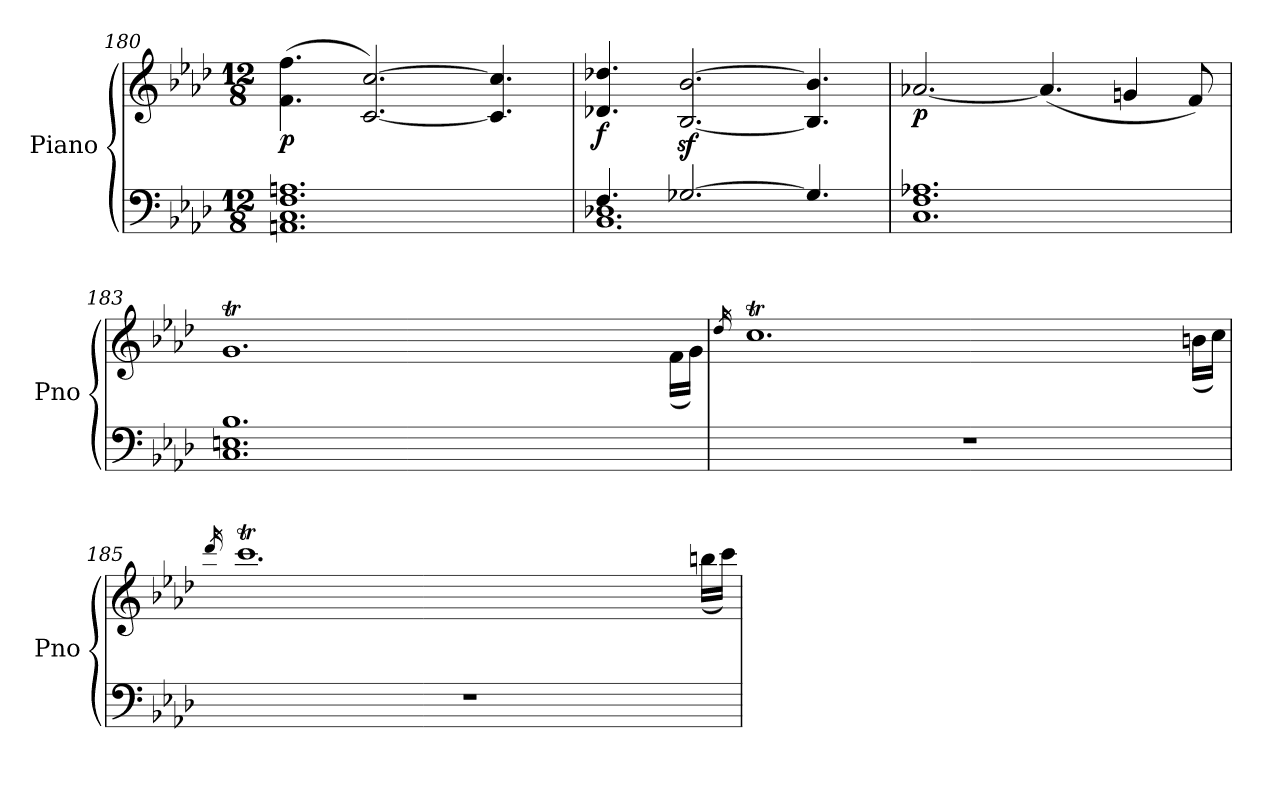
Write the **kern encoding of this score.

**kern	**kern	**dynam
*part1	*part1	*part1
*staff2	*staff1	*staff1/2
*I"Piano	*	*
*I'Pno	*	*
*clefF4	*clefG2	*
*k[b-e-a-d-]	*k[b-e-a-d-]	*
*A-:	*A-:	*
*M12/8	*M12/8	*
=180	=180	=180
!	!	!LO:DY:b
1.AAn 1.C 1.F 1.An	(>4.f\ 4.ff\	p
.	[2.c/ [2.cc/)	.
.	4.c/] 4.cc/]	.
=181	=181	=181
*^	*	*
!	!	!	!LO:DY:b
4.F/	1.BB- 1.D-X	4.d-X/ 4.dd-X/	f
[2.G-X/	.	[2.B-/z< [2.b-/z<	.
4.G-/]	.	4.B-/] 4.b-/]	.
*v	*v	*	*
=182	=182	=182
!	!	!LO:DY:b
1.C 1.F 1.A-X	[2.a-X/	p
.	(<4.a-/]	.
.	4gn/	.
.	8f/)	.
=183	=183	=183
*	*^	*
1.C 1.En 1.B-	1.gt	16gLLyy	.
.	.	16f#Xyy	.
.	.	16a-yy	.
.	.	16gyy	.
.	.	16a-yy	.
.	.	16gJJyy	.
.	.	16a-LLyy	.
.	.	16gyy	.
.	.	16a-yy	.
.	.	16gyy	.
.	.	16a-yy	.
.	.	16gJJyy	.
.	.	16a-LLyy	.
.	.	16gyy	.
.	.	16a-yy	.
.	.	16gyy	.
.	.	16a-yy	.
.	.	16gJJyy	.
.	.	16a-LLyy	.
.	.	16gyy	.
.	.	16a-yy	.
.	.	16gJJyy	.
.	.	(<16f#\LL	.
.	.	16g\JJ)	.
=184	=184	=184	=184
.	16qdd-/	.	.
1.r	1.cct	16dd-LLyy	.
.	.	16ccyy	.
.	.	16dd-yy	.
.	.	16ccyy	.
.	.	16dd-yy	.
.	.	16ccJJyy	.
.	.	16dd-LLyy	.
.	.	16ccyy	.
.	.	16dd-yy	.
.	.	16ccyy	.
.	.	16dd-yy	.
.	.	16ccJJyy	.
.	.	16dd-LLyy	.
.	.	16ccyy	.
.	.	16dd-yy	.
.	.	16ccyy	.
.	.	16dd-yy	.
.	.	16ccJJyy	.
.	.	16dd-LLyy	.
.	.	16ccyy	.
.	.	16dd-yy	.
.	.	16ccJJyy	.
.	.	(<16bn\LL	.
.	.	16cc\JJ)	.
=185	=185	=185	=185
.	16qddd-/	.	.
1.r	1.ccct	16ddd-LLyy	.
.	.	16cccyy	.
.	.	16ddd-yy	.
.	.	16cccyy	.
.	.	16ddd-yy	.
.	.	16cccJJyy	.
.	.	16ddd-LLyy	.
.	.	16cccyy	.
.	.	16ddd-yy	.
.	.	16cccyy	.
.	.	16ddd-yy	.
.	.	16cccJJyy	.
.	.	16ddd-LLyy	.
.	.	16cccyy	.
.	.	16ddd-yy	.
.	.	16cccyy	.
.	.	16ddd-yy	.
.	.	16cccJJyy	.
.	.	16ddd-LLyy	.
.	.	16cccyy	.
.	.	16ddd-yy	.
.	.	16cccJJyy	.
.	.	(<16bbn\LL	.
.	.	16ccc\JJ)	.
*	*v	*v	*
=	=	=
*-	*-	*-
